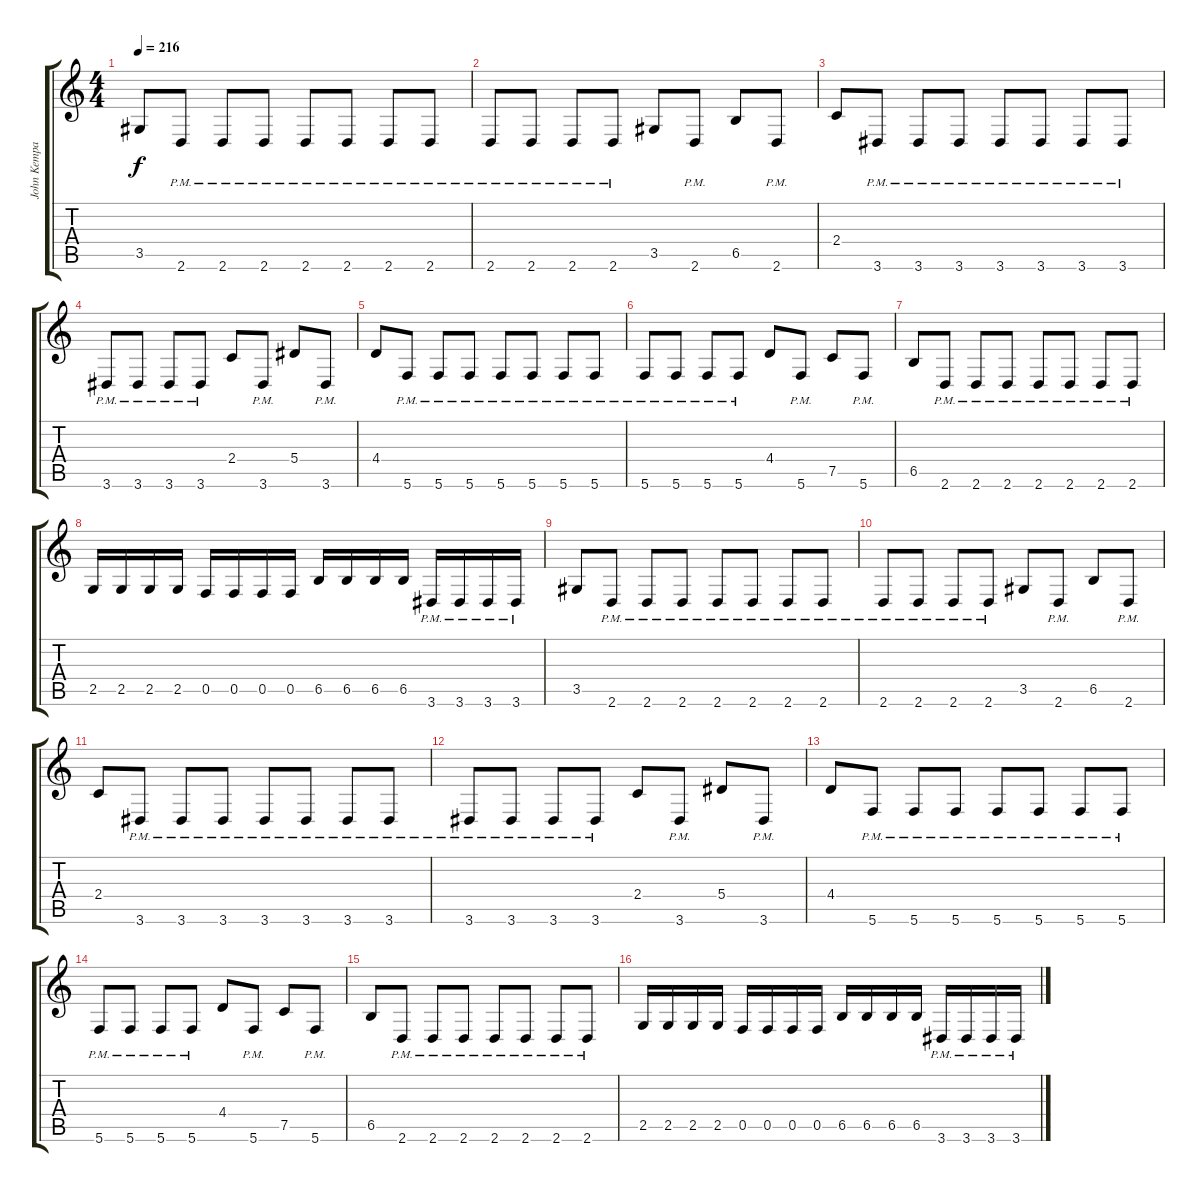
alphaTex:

\track ("John Kempainen (Rhythm Guitar)" "John Kempa") {instrument distortionguitar}
\staff {score tabs}
\tuning (C4 G3 Eb3 Bb2 F2 C2) {hide}
\ts (4 4)
\tempo 216
\clef g2
\ks c
3.5.8{dy f} 2.6{pm}.8 2.6{pm}.8 2.6{pm}.8 2.6{pm}.8 2.6{pm}.8 2.6{pm}.8 2.6{pm}.8 |
2.6{pm}.8 2.6{pm}.8 2.6{pm}.8 2.6{pm}.8 3.5.8 2.6{pm}.8 6.5.8 2.6{pm}.8 |
2.4.8 3.6{pm}.8 3.6{pm}.8 3.6{pm}.8 3.6{pm}.8 3.6{pm}.8 3.6{pm}.8 3.6{pm}.8 |
3.6{pm}.8 3.6{pm}.8 3.6{pm}.8 3.6{pm}.8 2.4.8 3.6{pm}.8 5.4.8 3.6{pm}.8 |
4.4.8 5.6{pm}.8 5.6{pm}.8 5.6{pm}.8 5.6{pm}.8 5.6{pm}.8 5.6{pm}.8 5.6{pm}.8 |
5.6{pm}.8 5.6{pm}.8 5.6{pm}.8 5.6{pm}.8 4.4.8 5.6{pm}.8 7.5.8 5.6{pm}.8 |
6.5.8 2.6{pm}.8 2.6{pm}.8 2.6{pm}.8 2.6{pm}.8 2.6{pm}.8 2.6{pm}.8 2.6{pm}.8 |
2.5.16 2.5.16 2.5.16 2.5.16 0.5.16 0.5.16 0.5.16 0.5.16 6.5.16 6.5.16 6.5.16 6.5.16 3.6{pm}.16 3.6{pm}.16 3.6{pm}.16 3.6{pm}.16 |
3.5.8 2.6{pm}.8 2.6{pm}.8 2.6{pm}.8 2.6{pm}.8 2.6{pm}.8 2.6{pm}.8 2.6{pm}.8 |
2.6{pm}.8 2.6{pm}.8 2.6{pm}.8 2.6{pm}.8 3.5.8 2.6{pm}.8 6.5.8 2.6{pm}.8 |
2.4.8 3.6{pm}.8 3.6{pm}.8 3.6{pm}.8 3.6{pm}.8 3.6{pm}.8 3.6{pm}.8 3.6{pm}.8 |
3.6{pm}.8 3.6{pm}.8 3.6{pm}.8 3.6{pm}.8 2.4.8 3.6{pm}.8 5.4.8 3.6{pm}.8 |
4.4.8 5.6{pm}.8 5.6{pm}.8 5.6{pm}.8 5.6{pm}.8 5.6{pm}.8 5.6{pm}.8 5.6{pm}.8 |
5.6{pm}.8 5.6{pm}.8 5.6{pm}.8 5.6{pm}.8 4.4.8 5.6{pm}.8 7.5.8 5.6{pm}.8 |
6.5.8 2.6{pm}.8 2.6{pm}.8 2.6{pm}.8 2.6{pm}.8 2.6{pm}.8 2.6{pm}.8 2.6{pm}.8 |
2.5.16 2.5.16 2.5.16 2.5.16 0.5.16 0.5.16 0.5.16 0.5.16 6.5.16 6.5.16 6.5.16 6.5.16 3.6{pm}.16 3.6{pm}.16 3.6{pm}.16 3.6{pm}.16
